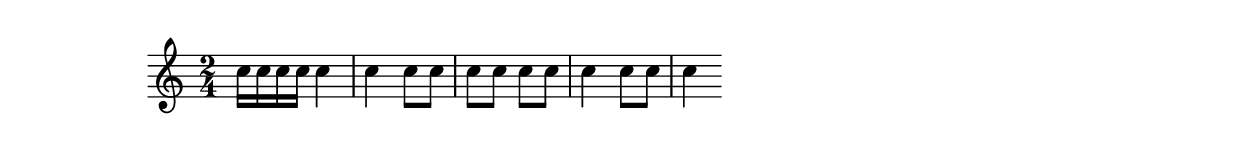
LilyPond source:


\version "2.1.22"
\header {
    
texidoc = "Notes that are shorter than the common shortest note, Get a
space (i.e. without the space needed for the note) proportional to
their duration. So 16th notes get 1/2 of the space of an eigth note.
The total distance for a 16th is (including note head) is 3/4 of the
eighth note. "

}

\score { \notes \relative c''
{
    \time 2/4 
    c16 c c c c4 c4
    c8 c8 c8 c8
    c8 c8 c4
    c8 c8 c4

}

	 \paper { raggedright = ##t}
}

